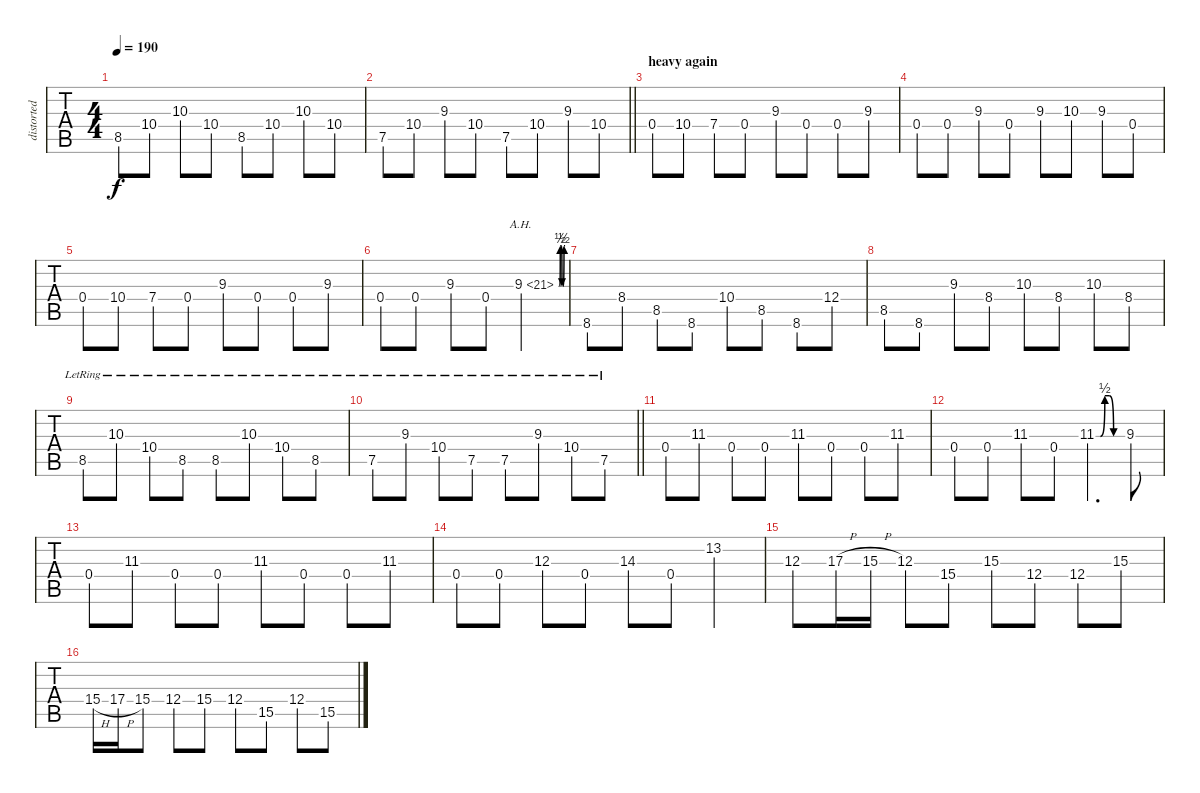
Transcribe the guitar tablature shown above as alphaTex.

\track ("distorted" "distorted") {instrument distortionguitar}
\staff {tabs}
\tuning (E4 B3 G3 D3 A2 D2) {hide}
\ts (4 4)
\tempo 190
\clef g2
\ks c
8.5.8{dy f} 10.4.8 10.3.8 10.4.8 8.5.8 10.4.8 10.3.8 10.4.8 |
\barLineRight lightlight
7.5.8 10.4.8 9.3.8 10.4.8 7.5.8 10.4.8 9.3.8 10.4.8 |
\section ("" "heavy again")
0.4.8 10.4.8 7.4.8 0.4.8 9.3.8 0.4.8 0.4.8 9.3.8 |
0.4.8 0.4.8 9.3.8 0.4.8 9.3.8 10.3.8 9.3.8 0.4.8 |
0.4.8 10.4.8 7.4.8 0.4.8 9.3.8 0.4.8 0.4.8 9.3.8 |
0.4.8 0.4.8 9.3.8 0.4.8 9.3{be (custom 0 0 10 0 15 2 25 2 31 0 40 0 50 2 60 2) ah 12}.2 |
8.6.8 8.4.8 8.5.8 8.6.8 10.4.8 8.5.8 8.6.8 12.4.8 |
8.5.8 8.6.8 9.3.8 8.4.8 10.3.8 8.4.8 10.3.8 8.4.8 |
8.5{lr}.8 10.3{lr}.8 10.4{lr}.8 8.5{lr}.8 8.5{lr}.8 10.3{lr}.8 10.4{lr}.8 8.5{lr}.8 |
\barLineRight lightlight
7.5{lr}.8 9.3{lr}.8 10.4{lr}.8 7.5{lr}.8 7.5{lr}.8 9.3{lr}.8 10.4{lr}.8 7.5{lr}.8 |
0.4.8 11.3.8 0.4.8 0.4.8 11.3.8 0.4.8 0.4.8 11.3.8 |
0.4.8 0.4.8 11.3.8 0.4.8 11.3{be (custom 0 0 10 0 20 2 30 2 40 0 60 0)}.4{d} 9.3.8 |
0.4.8 11.3.8 0.4.8 0.4.8 11.3.8 0.4.8 0.4.8 11.3.8 |
0.4.8 0.4.8 12.3.8 0.4.8 14.3.8 0.4.8 13.2.4 |
12.3.8 17.3{h}.16 15.3{h}.16 12.3.8 15.4.8 15.3.8 12.4.8 12.4.8 15.3.8 |
15.4{h}.16 17.4{h}.16 15.4.8 12.4.8 15.4.8 12.4.8 15.5.8 12.4.8 15.5.8
